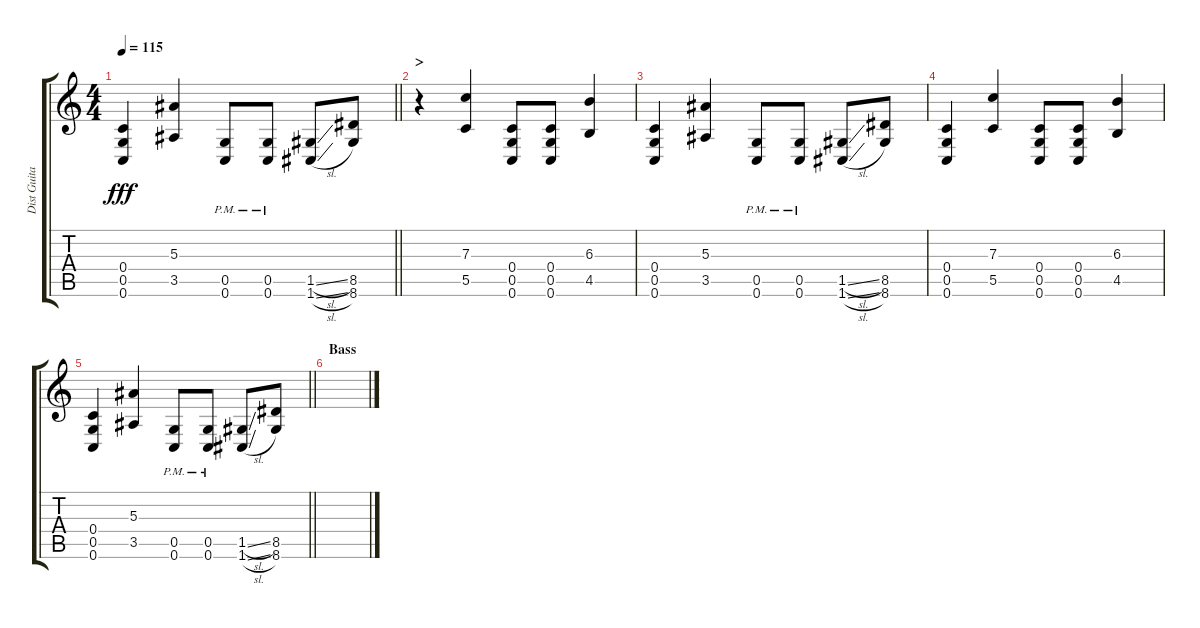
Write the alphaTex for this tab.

\track ("Dist Guitar 2" "Dist Guita") {instrument distortionguitar}
\staff {score tabs}
\tuning (D4 A3 F3 C3 G2 C2) {hide}
\ts (4 4)
\tempo 115
\clef g2
\barLineRight lightlight
\ks c
(0.4 0.5 0.6).4{dy fff} (5.3 3.5).4 (0.5{pm} 0.6{pm}).8 (0.5{pm} 0.6{pm}).8 (1.5{sl} 1.6{sl}).8 (8.5 8.6).8 |
\section ("" ">")
r.4 (7.3 5.5).4 (0.4 0.5 0.6).8 (0.4 0.5 0.6).8 (6.3 4.5).4 |
(0.4 0.5 0.6).4 (5.3 3.5).4 (0.5{pm} 0.6{pm}).8 (0.5{pm} 0.6{pm}).8 (1.5{sl} 1.6{sl}).8 (8.5 8.6).8 |
(0.4 0.5 0.6).4 (7.3 5.5).4 (0.4 0.5 0.6).8 (0.4 0.5 0.6).8 (6.3 4.5).4 |
\barLineRight lightlight
(0.4 0.5 0.6).4 (5.3 3.5).4 (0.5{pm} 0.6{pm}).8 (0.5{pm} 0.6{pm}).8 (1.5{sl} 1.6{sl}).8 (8.5 8.6).8 |
\section ("" "Bass")
